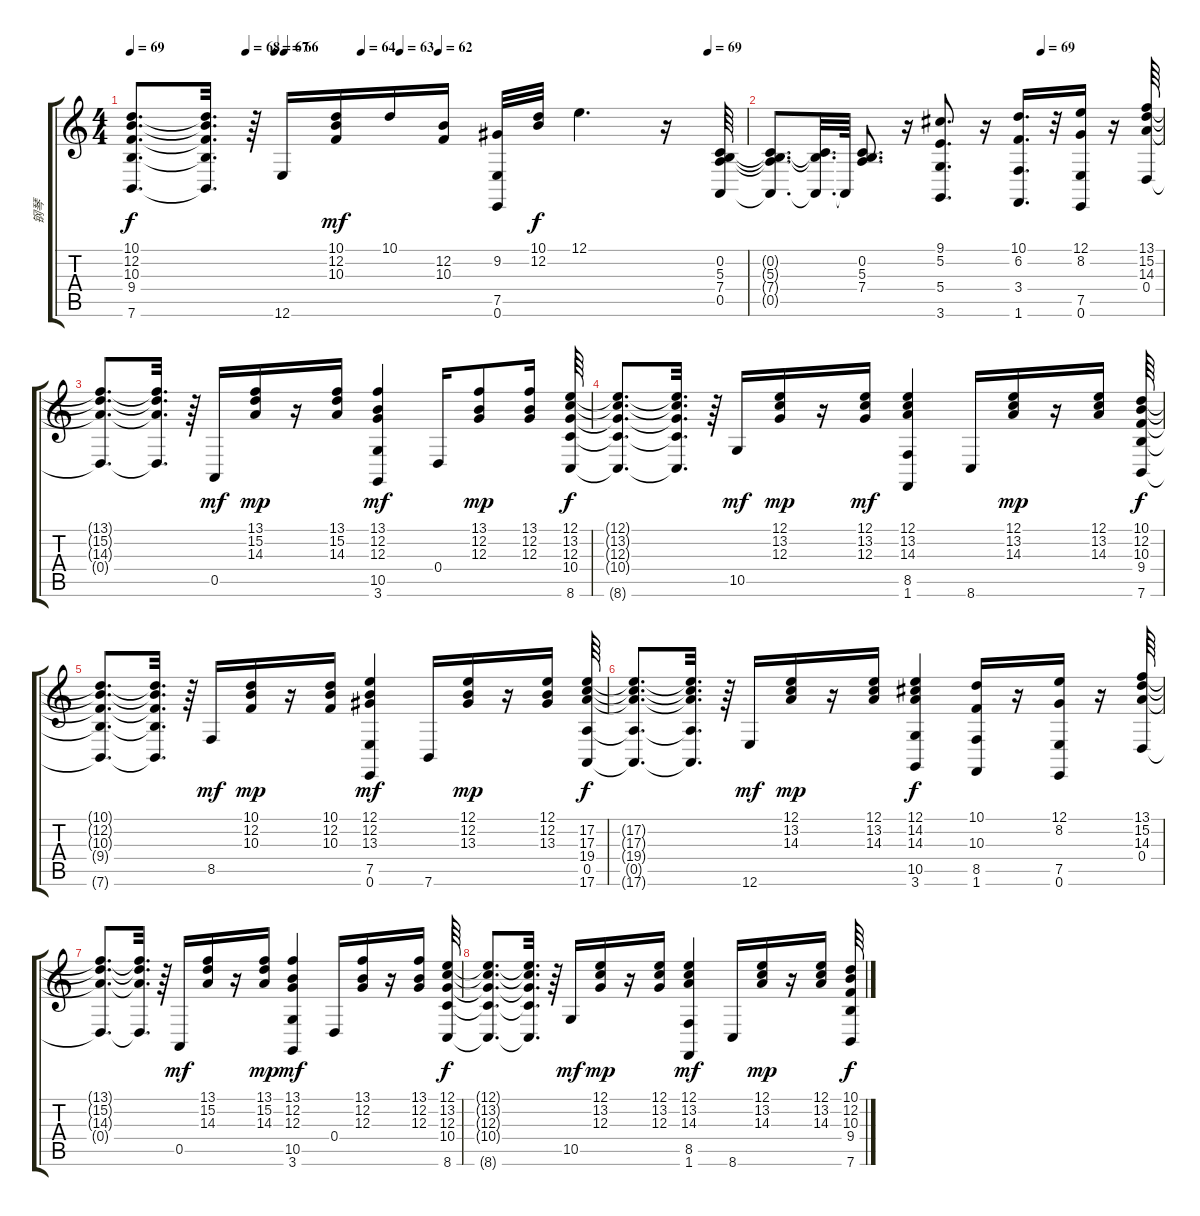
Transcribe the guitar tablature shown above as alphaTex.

\track ("钢琴" "钢琴") {instrument brightacousticpiano}
\staff {score tabs}
\tuning (E4 B3 G3 D3 A2 E2) {hide}
\ts (4 4)
\tempo 69
\tempo (68 0.1875)
\tempo (67 0.234375)
\tempo (66 0.25)
\tempo (64 0.375)
\tempo (63 0.4375)
\tempo (62 0.5)
\tempo (69 0.9375)
\clef g2
\ks c
(10.1{t} 12.2{t} 10.3{t} 9.4{t} 7.6{t}).8{d dy f} (10.1{t} 12.2{t} 10.3{t} 9.4{t} 7.6{t}).32{d} r.64 12.6.16 (10.1 12.2 10.3).16{dy mf} 10.1.16 (12.2 10.3).16 (9.2 7.5 0.6).32 (10.1 12.2).32{dy f} 12.1.4{d} r.16 (0.2 5.3 7.4 0.5).64{volume 11} |
\tempo (69 0.6875)
(0.2{t} 5.3{t} 7.4{t} 0.5{t}).8{d} (0.2{t} 5.3{t} 0.5{t}).32{d} 0.5{t}.64 (0.2 5.3 7.4).8{d} r.16 (9.1 5.2 5.4 3.6).8{d} r.16 (10.1 6.2 3.4 1.6).16{d} r.32 (12.1 8.2 7.5 0.6).16 r.16 (13.1 15.2 14.3 0.4).64 |
(13.1{t} 15.2{t} 14.3{t} 0.4{t}).8{d} (13.1{t} 15.2{t} 14.3{t} 0.4{t}).32{d} r.64 0.5.16{dy mf} (13.1 15.2 14.3).16{dy mp} r.16 (13.1 15.2 14.3).16 (13.1 12.2 12.3 10.5 3.6).4{dy mf} 0.4.16 (13.1 12.2 12.3).8{dy mp} (13.1 12.2 12.3).16 (12.1 13.2 12.3 10.4 8.6).64{dy f} |
(12.1{t} 13.2{t} 12.3{t} 10.4{t} 8.6{t}).8{d} (12.1{t} 13.2{t} 12.3{t} 10.4{t} 8.6{t}).32{d} r.64 10.5.16{dy mf} (12.1 13.2 12.3).16{dy mp} r.16 (12.1 13.2 12.3).16{dy mf} (12.1 13.2 14.3 8.5 1.6).4 8.6.16 (12.1 13.2 14.3).16{dy mp} r.16 (12.1 13.2 14.3).16 (10.1 12.2 10.3 9.4 7.6).64{dy f} |
(10.1{t} 12.2{t} 10.3{t} 9.4{t} 7.6{t}).8{d} (10.1{t} 12.2{t} 10.3{t} 9.4{t} 7.6{t}).32{d} r.64 8.5.16{dy mf} (10.1 12.2 10.3).16{dy mp} r.16 (10.1 12.2 10.3).16 (12.1 12.2 13.3 7.5 0.6).4{dy mf} 7.6.16 (12.1 12.2 13.3).16{dy mp} r.16 (12.1 12.2 13.3).16 (17.2 17.3 19.4 0.5 17.6).64{dy f} |
(17.2{t} 17.3{t} 19.4{t} 0.5{t} 17.6{t}).8{d} (17.2{t} 17.3{t} 19.4{t} 0.5{t} 17.6{t}).32{d} r.64 12.6.16{dy mf} (12.1 13.2 14.3).16{dy mp} r.16 (12.1 13.2 14.3).16 (12.1 14.2 14.3 10.5 3.6).4{dy f} (10.1 10.3 8.5 1.6).16 r.16 (12.1 8.2 7.5 0.6).16 r.16 (13.1 15.2 14.3 0.4).64 |
(13.1{t} 15.2{t} 14.3{t} 0.4{t}).8{d} (13.1{t} 15.2{t} 14.3{t} 0.4{t}).32{d} r.64 0.5.16{dy mf} (13.1 15.2 14.3).16 r.16 (13.1 15.2 14.3).16{dy mp} (13.1 12.2 12.3 10.5 3.6).4{dy mf} 0.4.16 (13.1 12.2 12.3).16 r.16 (13.1 12.2 12.3).16 (12.1 13.2 12.3 10.4 8.6).64{dy f} |
(12.1{t} 13.2{t} 12.3{t} 10.4{t} 8.6{t}).8{d} (12.1{t} 13.2{t} 12.3{t} 10.4{t} 8.6{t}).32{d} r.64 10.5.16{dy mf} (12.1 13.2 12.3).16{dy mp} r.16 (12.1 13.2 12.3).16 (12.1 13.2 14.3 8.5 1.6).4{dy mf} 8.6.16 (12.1 13.2 14.3).16{dy mp} r.16 (12.1 13.2 14.3).16 (10.1 12.2 10.3 9.4 7.6).64{dy f}
